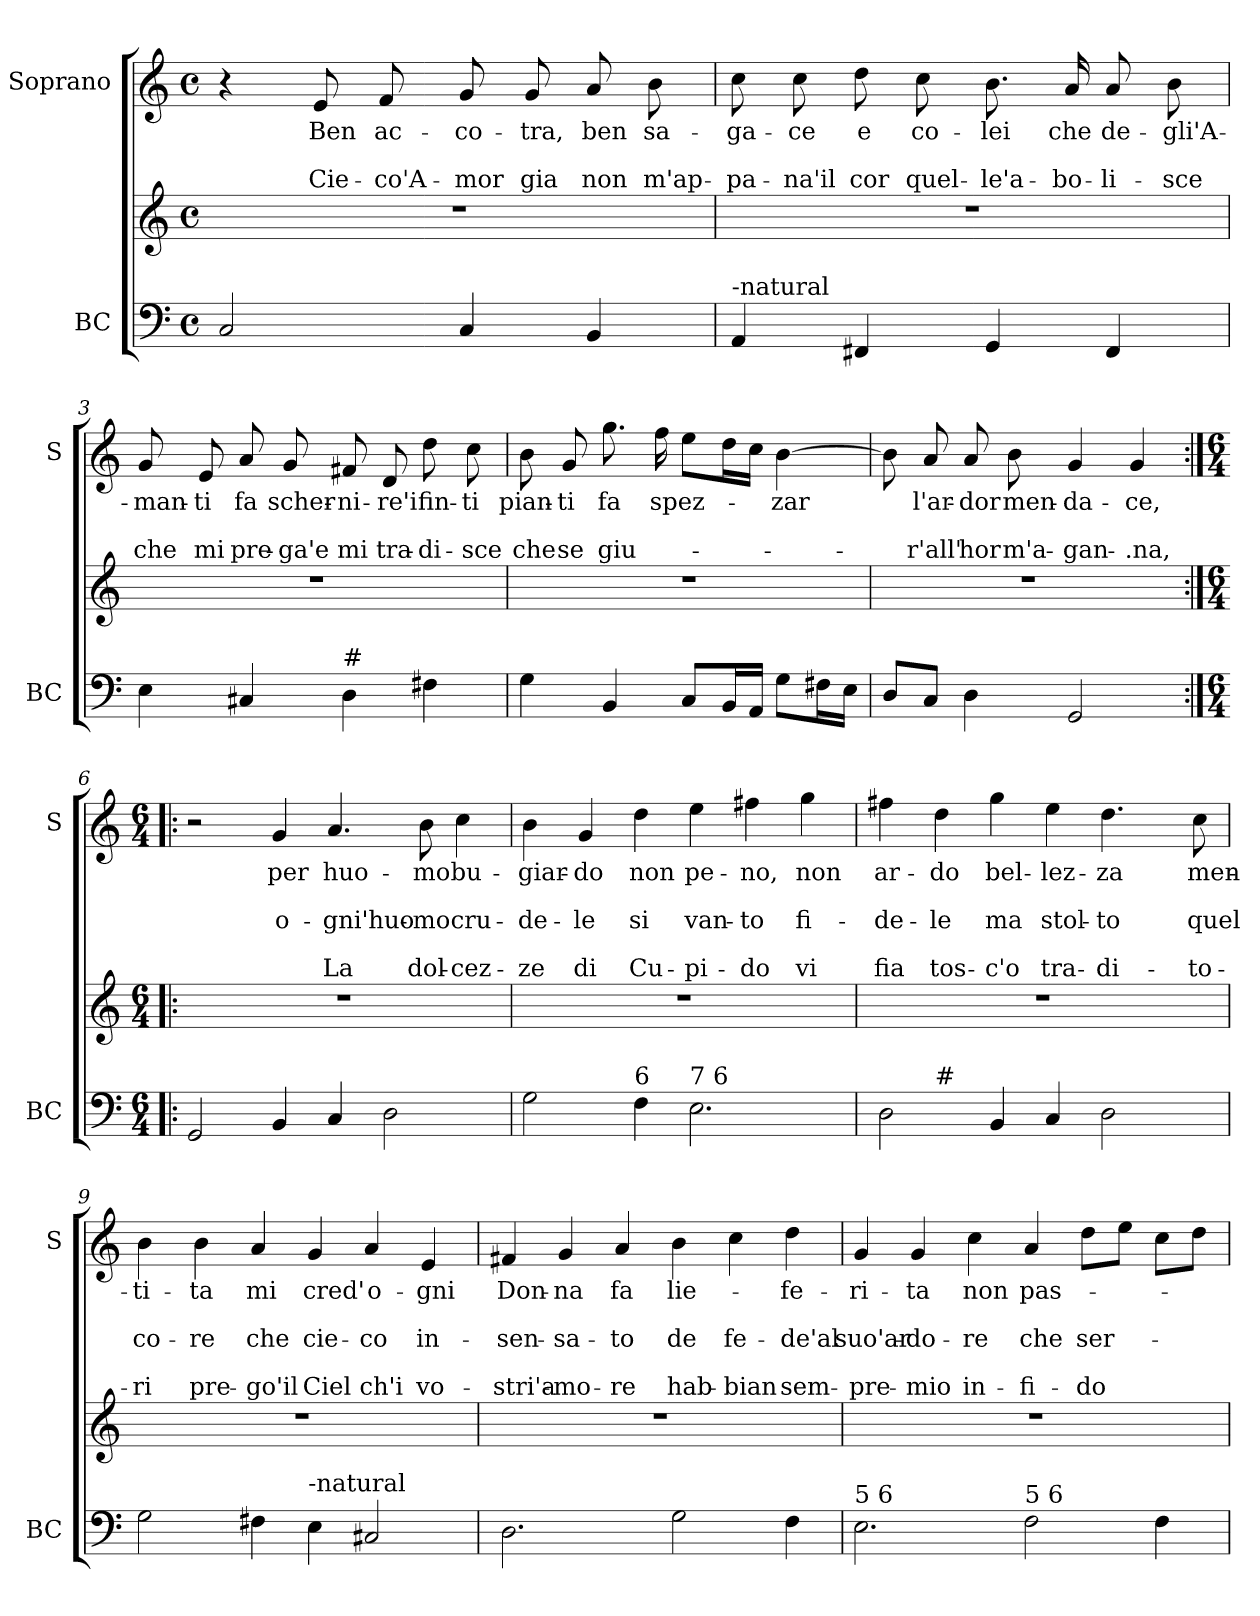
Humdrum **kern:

**kern	**kern	**kern	**text	**text	**text	**text	**text
*part2	*part2	*part1	*part1	*part1	*part1	*part1	*part1
*staff3	*staff2	*staff1	*staff1	*staff1	*staff1	*staff1	*staff1
*I"BC	*	*I"Soprano	*	*	*	*	*
*I'BC	*	*I'S	*	*	*	*	*
*clefF4	*clefG2	*clefG2	*	*	*	*	*
*k[]	*k[]	*k[]	*	*	*	*	*
*C:	*C:	*C:	*	*	*	*	*
*M4/4	*M4/4	*M4/4	*	*	*	*	*
*met(c)	*met(c)	*met(c)	*	*	*	*	*
=1	=1	=1	=1	=1	=1	=1	=1
2C/	1r	4r	.	.	.	.	.
!	!	!	!LO:LY:b	!	!LO:LY:b	!	!
.	.	8e/	Ben	.	Cie-	.	.
!	!	!	!LO:LY:b	!	!LO:LY:b	!	!
.	.	8f/	ac-	.	-co'A-	.	.
!	!	!	!LO:LY:b	!	!LO:LY:b	!	!
4C/	.	8g/	-co-	.	-mor	.	.
!	!	!	!LO:LY:b	!	!LO:LY:b	!	!
.	.	8g/	-tra,	.	gia	.	.
!	!	!	!LO:LY:b	!	!LO:LY:b	!	!
4BB/	.	8a/	ben	.	non	.	.
!	!	!	!LO:LY:b	!	!LO:LY:b	!	!
.	.	8b\	sa-	.	m'ap-	.	.
=2	=2	=2	=2	=2	=2	=2	=2
!LO:TX:a:t=-natural	!	!	!	!	!	!	!
!	!	!	!LO:LY:b	!	!LO:LY:b	!	!
4AA/	1r	8cc\	-ga-	.	-pa-	.	.
!	!	!	!LO:LY:b	!	!LO:LY:b	!	!
.	.	8cc\	-ce	.	-na'il	.	.
!	!	!	!LO:LY:b	!	!LO:LY:b	!	!
4FF#X/	.	8dd\	e	.	cor	.	.
!	!	!	!LO:LY:b	!	!LO:LY:b	!	!
.	.	8cc\	co-	.	quel-	.	.
!	!	!	!LO:LY:b	!	!LO:LY:b	!	!
4GG/	.	8.b\	-lei	.	-le'a-	.	.
!	!	!	!LO:LY:b	!	!LO:LY:b	!	!
.	.	16a/	che	.	-bo-	.	.
!	!	!	!LO:LY:b	!	!LO:LY:b	!	!
4FF#/	.	8a/	de-	.	-li-	.	.
!	!	!	!LO:LY:b	!	!LO:LY:b	!	!
.	.	8b\	-gli'A-	.	-sce	.	.
=3	=3	=3	=3	=3	=3	=3	=3
!	!	!	!LO:LY:b	!	!LO:LY:b	!	!
4E\	1r	8g/	-man-	.	che	.	.
!	!	!	!LO:LY:b	!	!LO:LY:b	!	!
.	.	8e/	-ti	.	mi	.	.
!	!	!	!LO:LY:b	!	!LO:LY:b	!	!
4C#X/	.	8a/	fa	.	pre-	.	.
!	!	!	!LO:LY:b	!	!LO:LY:b	!	!
.	.	8g/	scher-	.	-ga'e	.	.
!LO:TX:a:t=#	!	!	!	!	!	!	!
!	!	!	!LO:LY:b	!	!LO:LY:b	!	!
4D\	.	8f#X/	-ni-	.	mi	.	.
!	!	!	!LO:LY:b	!	!LO:LY:b	!	!
.	.	8d/	-re'i	.	tra-	.	.
!	!	!	!LO:LY:b	!	!LO:LY:b	!	!
4F#X\	.	8dd\	fin-	.	-di-	.	.
!	!	!	!LO:LY:b	!	!LO:LY:b	!	!
.	.	8cc\	-ti	.	-sce	.	.
!!LO:LB:g=z
=4	=4	=4	=4	=4	=4	=4	=4
!	!	!	!LO:LY:b	!	!LO:LY:b	!	!
4G\	1r	8b\	pian-	.	che	.	.
!	!	!	!LO:LY:b	!	!LO:LY:b	!	!
.	.	8g/	-ti	.	se	.	.
!	!	!	!LO:LY:b	!	!LO:LY:b	!	!
4BB/	.	8.gg\	fa	.	giu-	.	.
!	!	!	!LO:LY:b	!	!	!	!
.	.	16ff\	spez-	.	.	.	.
8C/L	.	8ee\L	.	.	.	.	.
16BB/L	.	16dd\L	.	.	.	.	.
16AA/JJ	.	16cc\JJ	.	.	.	.	.
!	!	!	!LO:LY:b	!	!	!	!
8G\L	.	[4b\	-zar	.	.	.	.
16F#X\L	.	.	.	.	.	.	.
16E\JJ	.	.	.	.	.	.	.
=5	=5	=5	=5	=5	=5	=5	=5
8D/L	1r	8b\]	.	.	.	.	.
!	!	!	!LO:LY:b	!	!LO:LY:b	!	!
8C/J	.	8a/	l'ar-	.	-r'all'	.	.
!	!	!	!LO:LY:b	!	!LO:LY:b	!	!
4D\	.	8a/	-dor	.	hor	.	.
!	!	!	!LO:LY:b	!	!LO:LY:b	!	!
.	.	8b\	men-	.	m'a-	.	.
!	!	!	!LO:LY:b	!	!LO:LY:b	!	!
2GG/	.	4g/	-da-	.	-gan-	.	.
!	!	!	!LO:LY:b	!	!LO:LY:b	!	!
.	.	4g/	-ce,	.	-.na,	.	.
=6:|!|:	=6:|!|:	=6:|!|:	=6:|!|:	=6:|!|:	=6:|!|:	=6:|!|:	=6:|!|:
*M6/4	*M6/4	*M6/4	*	*	*	*	*
2GG/	1.r	2r	.	.	.	.	.
!	!	!	!LO:LY:b	!	!LO:LY:b	!	!
4BB/	.	4g/	per	.	o-	.	.
!	!	!	!LO:LY:b	!	!LO:LY:b	!	!LO:LY:b
4C/	.	4.a/	huo-	.	-gni'huo-	.	La
2D\	.	.	.	.	.	.	.
!	!	!	!LO:LY:b	!	!LO:LY:b	!	!LO:LY:b
.	.	8b\	-mo	.	-mo	.	dol-
!	!	!	!LO:LY:b	!	!LO:LY:b	!	!LO:LY:b
.	.	4cc\	bu-	.	cru-	.	-cez-
=7	=7	=7	=7	=7	=7	=7	=7
!	!	!	!LO:LY:b	!	!LO:LY:b	!	!LO:LY:b
2G\	1.r	4b\	-giar-	.	-de-	.	-ze
!	!	!	!LO:LY:b	!	!LO:LY:b	!	!LO:LY:b
.	.	4g/	-do	.	-le	.	di
!LO:TX:a:t=6	!	!	!	!	!	!	!
!	!	!	!LO:LY:b	!	!LO:LY:b	!	!LO:LY:b
4F\	.	4dd\	non	.	si	.	Cu-
!LO:TX:a:t=7 6	!	!	!	!	!	!	!
!	!	!	!LO:LY:b	!	!LO:LY:b	!	!LO:LY:b
2.E\	.	4ee\	pe-	.	van-	.	-pi-
!	!	!	!LO:LY:b	!	!LO:LY:b	!	!LO:LY:b
.	.	4ff#X\	-no,	.	-to	.	-do
!	!	!	!LO:LY:b	!	!LO:LY:b	!	!LO:LY:b
.	.	4gg\	non	.	fi-	.	vi
!!LO:PB:g=z
=8	=8	=8	=8	=8	=8	=8	=8
!	!	!	!LO:LY:b	!	!LO:LY:b	!	!LO:LY:b
*^	*	*	*	*	*	*	*
2D\	4ryy	1.r	4ff#X\	ar-	.	-de-	.	fia
!	!LO:TX:a:t=#	!	!	!	!	!	!	!
!	!	!	!	!LO:LY:b	!	!LO:LY:b	!	!LO:LY:b
.	1ryy	.	4dd\	-do	.	-le	.	tos-
!	!	!	!	!LO:LY:b	!	!LO:LY:b	!	!LO:LY:b
4BB/	.	.	4gg\	bel-	.	ma	.	-c'o
!	!	!	!	!LO:LY:b	!	!LO:LY:b	!	!LO:LY:b
4C/	.	.	4ee\	-lez-	.	stol-	.	tra-
!	!	!	!	!LO:LY:b	!	!LO:LY:b	!	!LO:LY:b
2D\	.	.	4.dd\	-za	.	-to	.	-di-
.	4ryy	.	.	.	.	.	.	.
!	!	!	!	!LO:LY:b	!	!LO:LY:b	!	!LO:LY:b
.	.	.	8cc\	men-	.	quel	.	-to-
=9	=9	=9	=9	=9	=9	=9	=9	=9
!	!	!	!	!LO:LY:b	!	!LO:LY:b	!	!LO:LY:b
*v	*v	*	*	*	*	*	*	*
2G\	1.r	4b\	-ti-	.	co-	.	-ri
!	!	!	!LO:LY:b	!	!LO:LY:b	!	!LO:LY:b
.	.	4b\	-ta	.	-re	.	pre-
!	!	!	!LO:LY:b	!	!LO:LY:b	!	!LO:LY:b
4F#X\	.	4a/	mi	.	che	.	-go'il
!LO:TX:a:t=-natural	!	!	!	!	!	!	!
!	!	!	!LO:LY:b	!	!LO:LY:b	!	!LO:LY:b
4E\	.	4g/	cred'	.	cie-	.	Ciel
!	!	!	!LO:LY:b	!	!LO:LY:b	!	!LO:LY:b
2C#X/	.	4a/	o-	.	-co	.	ch'i
!	!	!	!LO:LY:b	!	!LO:LY:b	!	!LO:LY:b
.	.	4e/	-gni	.	in-	.	vo-
=10	=10	=10	=10	=10	=10	=10	=10
!	!	!	!LO:LY:b	!	!LO:LY:b	!	!LO:LY:b
2.D\	1.r	4f#X/	Don-	.	-sen-	.	-stri'a-
!	!	!	!LO:LY:b	!	!LO:LY:b	!	!LO:LY:b
.	.	4g/	-na	.	-sa-	.	-mo-
!	!	!	!LO:LY:b	!	!LO:LY:b	!	!LO:LY:b
.	.	4a/	fa	.	-to	.	-re
!	!	!	!LO:LY:b	!	!LO:LY:b	!	!LO:LY:b
2G\	.	4b\	lie-	.	de	.	hab-
!	!	!	!	!	!LO:LY:b	!	!LO:LY:b
.	.	4cc\	.	.	fe-	.	-bian
!	!	!	!LO:LY:b	!	!LO:LY:b	!	!LO:LY:b
4F\	.	4dd\	fe-	.	-de'al	.	sem-
!!LO:LB:g=z
=11	=11	=11	=11	=11	=11	=11	=11
!LO:TX:a:t=5 6	!	!	!	!	!	!	!
!	!	!	!LO:LY:b	!	!LO:LY:b	!	!LO:LY:b
2.E\	1.r	4g/	-ri-	.	suo'ar-	.	-pre-
!	!	!	!LO:LY:b	!	!LO:LY:b	!	!LO:LY:b
.	.	4g/	-ta	.	-do-	.	-mio
!	!	!	!LO:LY:b	!	!LO:LY:b	!	!LO:LY:b
.	.	4cc\	non	.	-re	.	in-
!LO:TX:a:t=5 6	!	!	!	!	!	!	!
!	!	!	!LO:LY:b	!	!LO:LY:b	!	!LO:LY:b
2F\	.	4a/	pas-	.	che	.	-fi-
!	!	!	!	!	!LO:LY:b	!	!LO:LY:b
.	.	8dd\L	.	.	ser-	.	-do
.	.	8ee\J	.	.	.	.	.
4F\	.	8cc\L	.	.	.	.	.
.	.	8dd\J	.	.	.	.	.
=	=	=	=	=	=	=	=
*-	*-	*-	*-	*-	*-	*-	*-
